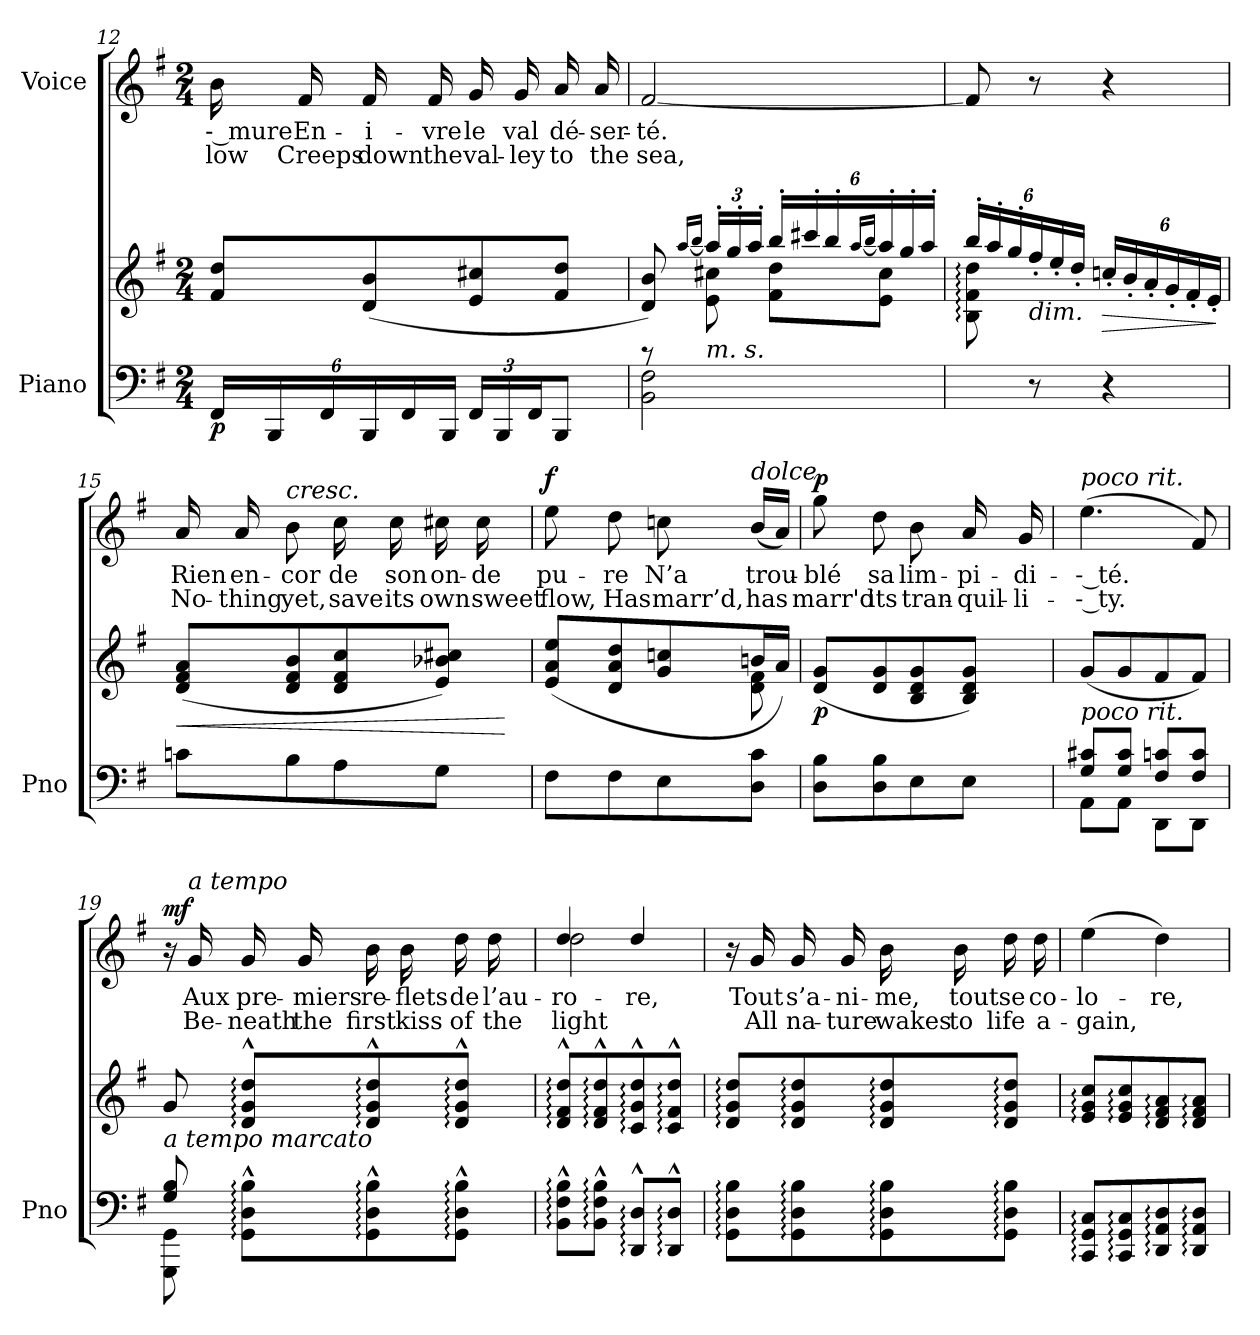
**kern	**kern	**dynam	**kern	**text	**text	**dynam
*part2	*part2	*part2	*part1	*part1	*part1	*part1
*staff3	*staff2	*staff2/3	*staff1	*staff1	*staff1	*staff1
*I"Piano	*	*	*I"Voice	*	*	*
*I'Pno	*	*	*	*	*	*
!!LO:LB:g=z
*clefF4	*clefG2	*	*clefG2	*	*	*
*k[f#]	*k[f#]	*	*k[f#]	*	*	*
*M2/4	*M2/4	*	*M2/4	*	*	*
*Xbrackettup	*	*	*	*	*	*
=12	=12	=12	=12	=12	=12	=12
!	!	!LO:DY:b=2	!	!LO:LY:b	!LO:LY:b	!
24FF#/LL	8f#/ 8dd/L	p	16b\	-- mure	low	.
24BBB/	.	.	.	.	.	.
!	!	!	!	!LO:LY:b	!LO:LY:b	!
.	.	.	16f#/	En-	Creeps	.
24FF#/	.	.	.	.	.	.
!	!	!	!	!LO:LY:b	!LO:LY:b	!
24BBB/	(>8d/ 8b/	.	16f#/	-i-	down	.
24FF#/	.	.	.	.	.	.
!	!	!	!	!LO:LY:b	!LO:LY:b	!
.	.	.	16f#/	-vre	the	.
24BBB/JJ	.	.	.	.	.	.
!	!	!	!	!LO:LY:b	!LO:LY:b	!
24FF#/LL	8e/ 8cc#X/	.	16g/	le	val-	.
24BBB/	.	.	.	.	.	.
!	!	!	!	!LO:LY:b	!LO:LY:b	!
.	.	.	16g/	val	-ley	.
24FF#/J	.	.	.	.	.	.
!	!	!	!	!LO:LY:b	!LO:LY:b	!
8BBB/J	8f#/ 8dd/J	.	16a/	dé-	to	.
!	!	!	!	!LO:LY:b	!LO:LY:b	!
.	.	.	16a/	-ser-	the	.
=13	=13	=13	=13	=13	=13	=13
*^	*^	*	*	*	*	*
!	!	!	!	!	!	!LO:LY:b	!LO:LY:b	!
8rc	2BB\ 2F#\	8d/ 8b/)	8ryy	.	[2f#/	-té.	sea,	.
.	.	[16qaa/LL	.	.	.	.	.	.
.	.	16qbb/JJ	.	.	.	.	.	.
*	*	*Xbrackettup	*	*	*	*	*	*
!LO:TX:a:i:t=m. s.	!	!	!	!	!	!	!	!
4.ryy	.	24aa'/LL]	8e\ 8cc#X\	.	.	.	.	.
.	.	24gg'/	.	.	.	.	.	.
.	.	24aa'/JJ	.	.	.	.	.	.
.	.	24bb'/LL	8f#\ 8dd\L	.	.	.	.	.
.	.	24ccc#X'/	.	.	.	.	.	.
.	.	24bb'/	.	.	.	.	.	.
.	.	[16qaa/LL	.	.	.	.	.	.
.	.	16qbb/JJ	.	.	.	.	.	.
.	.	24aa'/]	8e\ 8cc#\J	.	.	.	.	.
.	.	24gg'/	.	.	.	.	.	.
.	.	24aa'/JJ	.	.	.	.	.	.
*v	*v	*	*	*	*	*	*	*
=14	=14	=14	=14	=14	=14	=14	=14
8ryy	24bb'/LL	8B\: 8f#\: 8dd\:	.	8f#/]	.	.	.
.	24aa'/	.	.	.	.	.	.
.	24gg'/	.	.	.	.	.	.
!	!LO:TX:b:i:t=dim.	!	!	!	!	!	!
8r	24ff#'/	4.ryy	.	8r	.	.	.
.	24ee'/	.	.	.	.	.	.
.	24dd'/JJ	.	.	.	.	.	.
!	!	!	!LO:HP:b	!	!	!	!
4r	24ccn'/LL	.	>	4r	.	.	.
.	24b'/	.	.	.	.	.	.
.	24a'/	.	.	.	.	.	.
.	24g'/	.	.	.	.	.	.
.	24f#'/	.	.	.	.	.	.
.	24e'/JJ	.	.	.	.	.	.
*	*v	*v	*	*	*	*	*
.	.	]	.	.	.	.
!!LO:LB:g=z
=15	=15	=15	=15	=15	=15	=15
!	!	!LO:HP:b	!	!LO:LY:b	!LO:LY:b	!
8cn\L	(>8d/ 8f#/ 8a/L	<	16a/	Rien	No-	.
!	!	!	!	!LO:LY:b	!LO:LY:b	!
.	.	.	16a/	en-	-thing	.
!	!	!	!LO:TX:a:i:t=cresc.	!	!	!
!	!	!	!	!LO:LY:b	!LO:LY:b	!
8B\	8d/ 8f#/ 8b/	.	8b\	-cor	yet,	.
!	!	!	!	!LO:LY:b	!LO:LY:b	!
8A\	8d/ 8f#/ 8cc/	.	16cc\	de	save	.
!	!	!	!	!LO:LY:b	!LO:LY:b	!
.	.	.	16cc\	son	its	.
!	!	!	!	!LO:LY:b	!LO:LY:b	!
8G\J	8e/ 8b-X/ 8cc#X/J)	.	16cc#X\	on-	own	.
!	!	!	!	!LO:LY:b	!LO:LY:b	!
.	.	.	16cc#\	-de	sweet	.
.	.	[	.	.	.	.
=16	=16	=16	=16	=16	=16	=16
*	*^	*	*	*	*	*
!	!	!	!	!	!LO:LY:b	!LO:LY:b	!LO:DY:a
8F#\L	(>8e/ 8a/ 8ee/L	4.ryy	.	8ee\	pu-	flow,	f
!	!	!	!	!	!LO:LY:b	!LO:LY:b	!
8F#\	8d/ 8a/ 8dd/	.	.	8dd\	-re	Has	.
!	!	!	!	!	!LO:LY:b	!LO:LY:b	!
8E\	8g/ 8ccn/	.	.	8ccn\	N’a	marr’d,	.
!	!	!	!	!LO:TX:a:i:t=dolce	!	!	!
!	!	!	!	!	!LO:LY:b	!LO:LY:b	!
8D\ 8c\J	16bn/L	8d\ 8f#\	.	(<16b/LL	trou-	has	.
.	16a/JJ)	.	.	16a/JJ)	.	.	.
*	*v	*v	*	*	*	*	*
=17	=17	=17	=17	=17	=17	=17
!	!	!LO:DY:b	!	!LO:LY:b	!LO:LY:b	!LO:DY:a
8D\ 8B\L	(>8d/ 8g/L	p	8gg\	-blé	marr'd	p
!	!	!	!	!LO:LY:b	!LO:LY:b	!
8D\ 8B\	8d/ 8g/	.	8dd\	sa	its	.
!	!	!	!	!LO:LY:b	!LO:LY:b	!
8E\	8B/ 8d/ 8g/	.	8b\	lim-	tran-	.
!	!	!	!	!LO:LY:b	!LO:LY:b	!
8E\J	8B/ 8d/ 8g/J)	.	16a/	-pi-	-quil-	.
!	!	!	!	!LO:LY:b	!LO:LY:b	!
.	.	.	16g/	-di-	-li-	.
!!LO:LB:g=z
=18	=18	=18	=18	=18	=18	=18
*	*	*	*MM54	*	*	*
*^	*	*	*	*	*	*
!	!	!	!	!LO:TX:a:i:t=poco rit.	!	!	!
!	!	!LO:TX:b:i:t=poco rit.	!	!	!	!	!
!	!	!	!	!	!LO:LY:b	!LO:LY:b	!
8G/ 8c#X/L	8AA\L	(>8g/L	.	(>4.ee\	-- té.	-- ty.	.
8G/ 8c#/J	8AA\J	8g/	.	.	.	.	.
8F#/ 8cn/L	8DD\L	8f#/	.	.	.	.	.
8F#/ 8c/J	8DD\J	8f#/J)	.	8f#/)	.	.	.
=19	=19	=19	=19	=19	=19	=19	=19
!	!	!LO:TX:b:i:t=a tempo marcato	!	!	!	!	!
!	!	!	!	!	!	!	!LO:DY:a
8G/ 8B/	8GGG\ 8GG\	8g/	.	16r	.	.	mf
*	*	*	*	*MM60	*	*	*
!	!	!	!	!LO:TX:a:i:t=a tempo	!	!	!
!	!	!	!	!	!LO:LY:b	!LO:LY:b	!
.	.	.	.	16g/	Aux	Be-	.
!	!	!	!	!	!LO:LY:b	!LO:LY:b	!
8GG\:^^ 8D\:^^ 8B\:^^L	4.ryy	8d/:^^ 8g/:^^ 8dd/:^^L	.	16g/	pre-	-neath	.
!	!	!	!	!	!LO:LY:b	!LO:LY:b	!
.	.	.	.	16g/	-miers	the	.
!	!	!	!	!	!LO:LY:b	!LO:LY:b	!
8GG\:^^ 8D\:^^ 8B\:^^	.	8d/:^^ 8g/:^^ 8dd/:^^	.	16b\	re-	first	.
!	!	!	!	!	!LO:LY:b	!LO:LY:b	!
.	.	.	.	16b\	-flets	kiss	.
!	!	!	!	!	!LO:LY:b	!LO:LY:b	!
8GG\:^^ 8D\:^^ 8B\:^^J	.	8d/:^^ 8g/:^^ 8dd/:^^J	.	16dd\	de	of	.
!	!	!	!	!	!LO:LY:b	!LO:LY:b	!
.	.	.	.	16dd\	l’au-	the	.
*v	*v	*	*	*	*	*	*
=20	=20	=20	=20	=20	=20	=20
!	!	!	!	!LO:LY:b	!LO:LY:b	!
*	*	*	*^	*	*	*
8BB\:^^ 8F#\:^^ 8B\:^^L	8d/:^^ 8f#/:^^ 8dd/:^^L	.	4dd/	2dd\	-ro-	light	.
8BB\:^^ 8F#\:^^ 8B\:^^J	8d/:^^ 8f#/:^^ 8dd/:^^	.	.	.	.	.	.
!	!	!	!	!	!LO:LY:b	!	!
8DD/:^^ 8D/:^^L	8c/:^^ 8g/:^^ 8dd/:^^	.	4dd/	.	-re,	.	.
8DD/:^^ 8D/:^^J	8c/:^^ 8f#/:^^ 8dd/:^^J	.	.	.	.	.	.
*	*	*	*v	*v	*	*	*
!!LO:PB:g=z
=21	=21	=21	=21	=21	=21	=21
8GG\: 8D\: 8B\:L	8d/: 8g/: 8dd/:L	.	16r	.	.	.
!	!	!	!	!LO:LY:b	!LO:LY:b	!
.	.	.	16g/	Tout	All	.
!	!	!	!	!LO:LY:b	!LO:LY:b	!
8GG\: 8D\: 8B\:	8d/: 8g/: 8dd/:	.	16g/	s’a-	na-	.
!	!	!	!	!LO:LY:b	!LO:LY:b	!
.	.	.	16g/	-ni-	-ture	.
!	!	!	!	!LO:LY:b	!LO:LY:b	!
8GG\: 8D\: 8B\:	8d/: 8g/: 8dd/:	.	16b\	-me,	wakes	.
!	!	!	!	!LO:LY:b	!LO:LY:b	!
.	.	.	16b\	tout	to	.
!	!	!	!	!LO:LY:b	!LO:LY:b	!
8GG\: 8D\: 8B\:J	8d/: 8g/: 8dd/:J	.	16dd\	se	life	.
!	!	!	!	!LO:LY:b	!LO:LY:b	!
.	.	.	16dd\	co-	a-	.
=22	=22	=22	=22	=22	=22	=22
!	!	!	!	!LO:LY:b	!LO:LY:b	!
8CC/: 8GG/: 8C/:L	8e/: 8g/: 8cc/:L	.	(>4ee\	-lo-	-gain,	.
8CC/: 8GG/: 8C/:	8e/: 8g/: 8cc/:	.	.	.	.	.
!	!	!	!	!LO:LY:b	!	!
8DD/: 8AA/: 8D/:	8d/: 8f#/: 8a/:	.	4dd\)	-re,	.	.
8DD/: 8AA/: 8D/:J	8d/: 8f#/: 8a/:J	.	.	.	.	.
=	=	=	=	=	=	=
*-	*-	*-	*-	*-	*-	*-
